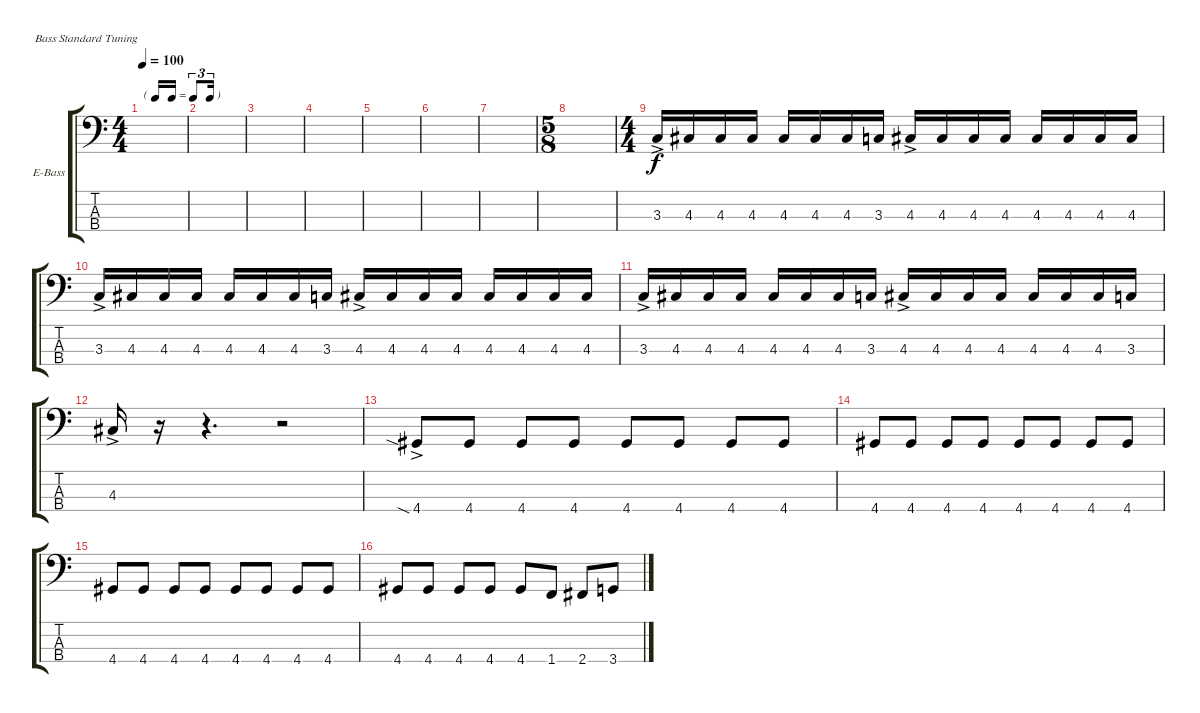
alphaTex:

\bracketExtendMode groupsimilarinstruments
\firstSystemTrackNameOrientation horizontal
\otherSystemsTrackNameOrientation horizontal
\track ("Electric Bass" "E-Bass") {instrument electricbassfinger}
\staff {score tabs}
\tuning (G2 D2 A1 E1)
\ts (4 4)
\tf triplet16th
\tempo 100
\clef f4
\ks c
|
\scale
0.487395 |
\scale
0.256303 |
\scale
0.256303 |
\scale
0.333333 |
\scale
0.333333 |
\scale
0.333333 |
\ts (5 8)
\scale
0.395904 |
\ts (4 4)
\scale
0.395904 3.3{ac}.16 4.3.16 4.3.16 4.3.16 4.3.16 4.3.16 4.3.16 3.3.16 4.3{ac}.16 4.3.16 4.3.16 4.3.16 4.3.16 4.3.16 4.3.16 4.3.16 |
\scale
0.208191 3.3{ac}.16 4.3.16 4.3.16 4.3.16 4.3.16 4.3.16 4.3.16 3.3.16 4.3{ac}.16 4.3.16 4.3.16 4.3.16 4.3.16 4.3.16 4.3.16 4.3.16 |
\scale
0.333333 3.3{ac}.16 4.3.16 4.3.16 4.3.16 4.3.16 4.3.16 4.3.16 3.3.16 4.3{ac}.16 4.3.16 4.3.16 4.3.16 4.3.16 4.3.16 4.3.16 3.3.16 |
\scale
0.333333 4.3{ac}.16 r.16 r.4{d} r.2 |
\scale
0.333333 4.4{sia ac}.8 4.4.8 4.4.8 4.4.8 4.4.8 4.4.8 4.4.8 4.4.8 |
\scale
0.333333 4.4.8 4.4.8 4.4.8 4.4.8 4.4.8 4.4.8 4.4.8 4.4.8 |
\scale
0.333333 4.4.8 4.4.8 4.4.8 4.4.8 4.4.8 4.4.8 4.4.8 4.4.8 |
\scale
0.333333 4.4.8 4.4.8 4.4.8 4.4.8 4.4.8 1.4.8 2.4.8 3.4.8
